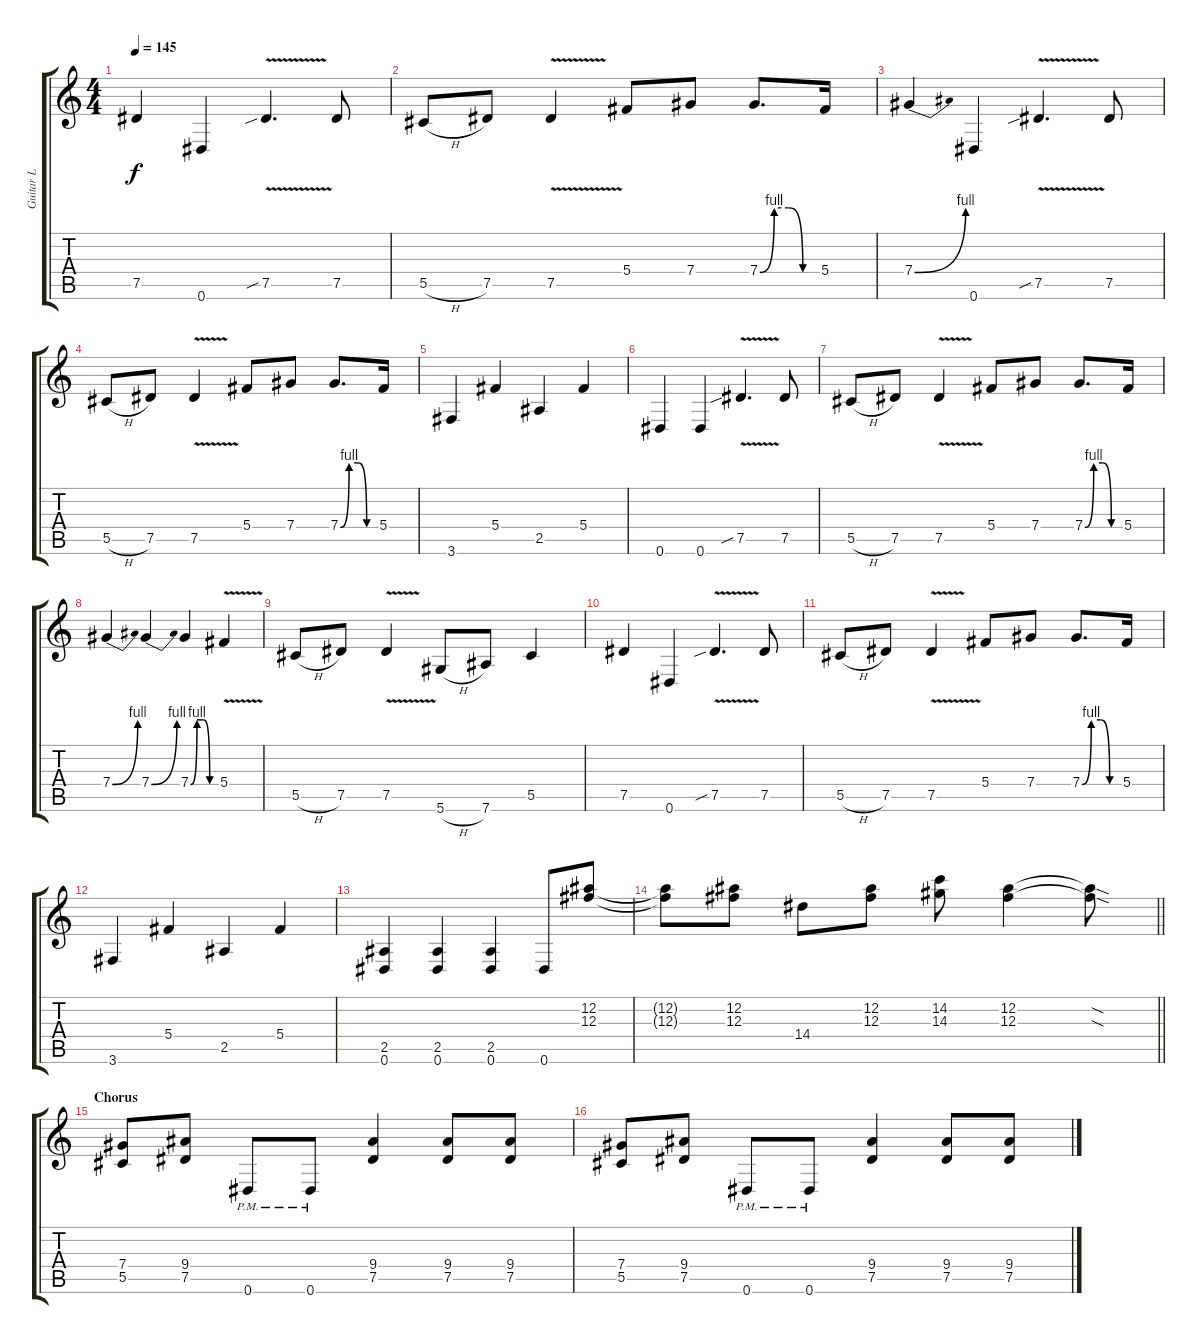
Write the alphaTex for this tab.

\track ("Guitar L" "Guitar L") {instrument overdrivenguitar}
\staff {score tabs}
\tuning (Eb4 Bb3 Gb3 Db3 Ab2 Eb2) {hide}
\ts (4 4)
\tempo 145
\clef g2
\ks c
7.5.4{dy f} 0.6.4 7.5{v sib}.4{d} 7.5.8 |
5.5{h}.8 7.5.8 7.5{v}.4 5.4.8 7.4.8 7.4{be (custom 0 0 15 4 30 4 45 0 60 0)}.8{d} 5.4.16 |
7.4{be (bend 0 0 60 4)}.4 0.6.4 7.5{v sib}.4{d} 7.5.8 |
5.5{h}.8 7.5.8 7.5{v}.4 5.4.8 7.4.8 7.4{be (custom 0 0 15 4 30 4 45 0 60 0)}.8{d} 5.4.16 |
3.6.4 5.4.4 2.5.4 5.4.4 |
0.6.4 0.6.4 7.5{v sib}.4{d} 7.5.8 |
5.5{h}.8 7.5.8 7.5{v}.4 5.4.8 7.4.8 7.4{be (custom 0 0 15 4 30 4 45 0 60 0)}.8{d} 5.4.16 |
7.4{be (bend 0 0 60 4)}.4 7.4{be (bend 0 0 60 4)}.4 7.4{be (custom 0 0 15 4 30 4 45 0 60 0)}.4 5.4{v}.4 |
5.5{h}.8 7.5.8 7.5{v}.4 5.6{h}.8 7.6.8 5.5.4 |
7.5.4 0.6.4 7.5{v sib}.4{d} 7.5.8 |
5.5{h}.8 7.5.8 7.5{v}.4 5.4.8 7.4.8 7.4{be (custom 0 0 15 4 30 4 45 0 60 0)}.8{d} 5.4.16 |
3.6.4 5.4.4 2.5.4 5.4.4 |
(2.5 0.6).4 (2.5 0.6).4 (2.5 0.6).4 0.6.8 (12.2 12.3).8 |
\barLineRight lightlight
(12.2{t} 12.3{t}).8 (12.2 12.3).8 14.4.8 (12.2 12.3).8 (14.2 14.3).8 (12.2 12.3).4 (12.2{sod t} 12.3{sod t}).8 |
\section ("" "Chorus")
(7.4 5.5).8 (9.4 7.5).8 0.6{pm}.8 0.6{pm}.8 (9.4 7.5).4 (9.4 7.5).8 (9.4 7.5).8 |
(7.4 5.5).8 (9.4 7.5).8 0.6{pm}.8 0.6{pm}.8 (9.4 7.5).4 (9.4 7.5).8 (9.4 7.5).8
